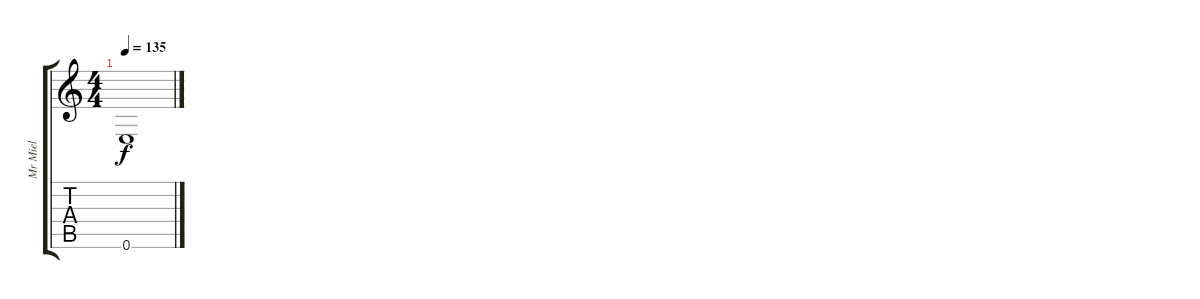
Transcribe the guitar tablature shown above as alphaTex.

\track ("Mr Miel" "Mr Miel") {instrument electricbassfinger}
\staff {score tabs}
\tuning (E4 B3 G3 D3 A2 E2) {hide}
\ts (4 4)
\tempo 135
\clef g2
\ks c
0.6.1{dy f}
